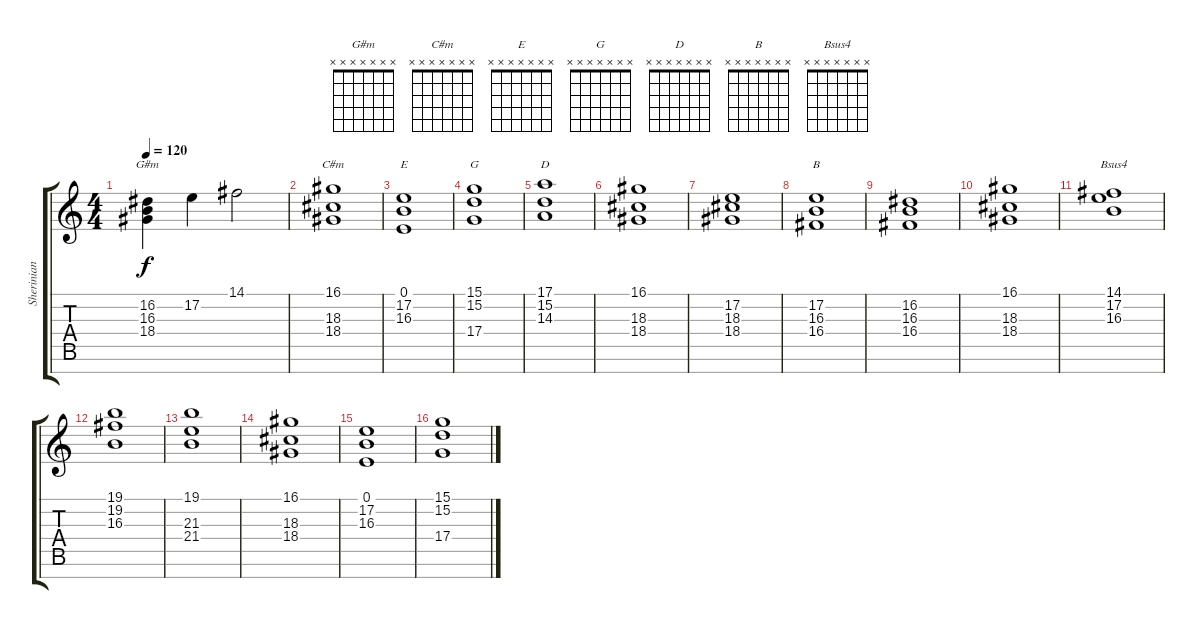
\track ("Sherinian Keyboard & Organs" "Sherinian ") {instrument fx3crystal}
\staff {score tabs}
\tuning (E4 B3 G3 D3 A2 E2 B1) {hide}
\chord ("G#m" x x x x x x x) {firstfret 0}
\chord ("C#m" x x x x x x x) {firstfret 0}
\chord ("E" x x x x x x x) {firstfret 0}
\chord ("G" x x x x x x x) {firstfret 0}
\chord ("D" x x x x x x x) {firstfret 0}
\chord ("B" x x x x x x x) {firstfret 0}
\chord ("Bsus4" x x x x x x x) {firstfret 0}
\ts (4 4)
\tempo 120
\clef g2
\ks c
(16.2 16.3 18.4).4{ch "G#m" dy f} 17.2.4 14.1.2 |
(16.1 18.3 18.4).1{ch "C#m"} |
(0.1 17.2 16.3).1{ch "E"} |
(15.1 15.2 17.4).1{ch "G"} |
(17.1 15.2 14.3).1{ch "D"} |
(16.1 18.3 18.4).1 |
(17.2 18.3 18.4).1 |
(17.2 16.3 16.4).1{ch "B"} |
(16.2 16.3 16.4).1 |
(16.1 18.3 18.4).1 |
(14.1 17.2 16.3).1{ch "Bsus4"} |
(19.1 19.2 16.3).1 |
(19.1 21.3 21.4).1 |
(16.1 18.3 18.4).1 |
(0.1 17.2 16.3).1 |
(15.1 15.2 17.4).1
